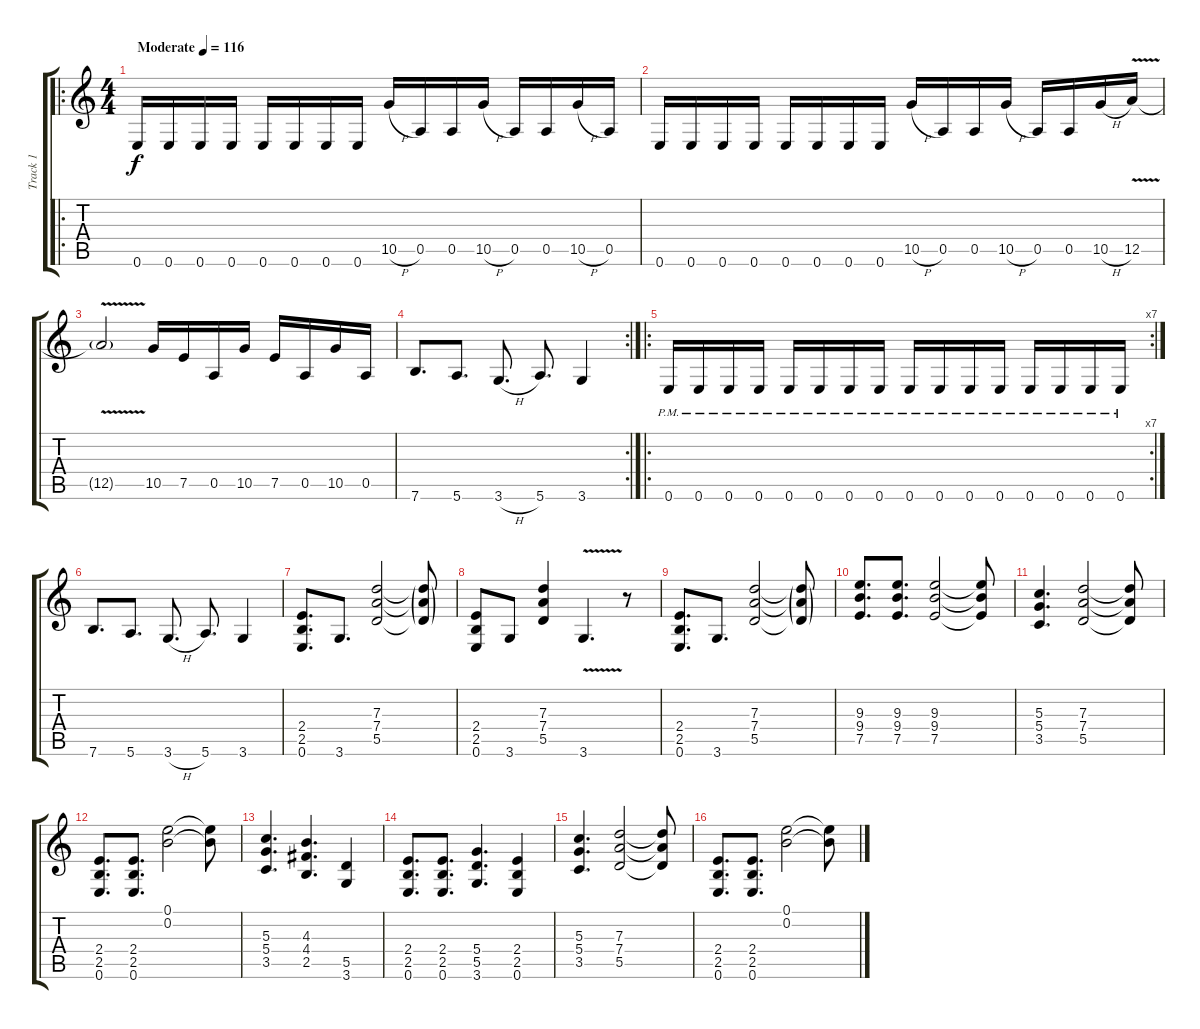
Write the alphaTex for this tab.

\track ("Track 1" "Track 1") {instrument distortionguitar}
\staff {score tabs}
\tuning (E4 B3 G3 D3 A2 E2) {hide}
\ro
\ts (4 4)
\tempo (116 "Moderate")
\clef g2
\ks c
0.6.16{dy f instrument distortionguitar} 0.6.16 0.6.16 0.6.16 0.6.16 0.6.16 0.6.16 0.6.16 10.5{h}.16 0.5.16 0.5.16 10.5{h}.16 0.5.16 0.5.16 10.5{h}.16 0.5.16 |
0.6.16 0.6.16 0.6.16 0.6.16 0.6.16 0.6.16 0.6.16 0.6.16 10.5{h}.16 0.5.16 0.5.16 10.5{h}.16 0.5.16 0.5.16 10.5{h}.16 12.5{v}.16 |
12.5{v g t}.2 10.5.16 7.5.16 0.5.16 10.5.16 7.5.16 0.5.16 10.5.16 0.5.16 |
\rc 2
7.6.8{d} 5.6.8{d} 3.6{h}.8{d} 5.6.8{d} 3.6.4 |
\ro
\rc 7
0.6{pm}.16 0.6{pm}.16 0.6{pm}.16 0.6{pm}.16 0.6{pm}.16 0.6{pm}.16 0.6{pm}.16 0.6{pm}.16 0.6{pm}.16 0.6{pm}.16 0.6{pm}.16 0.6{pm}.16 0.6{pm}.16 0.6{pm}.16 0.6{pm}.16 0.6{pm}.16 |
7.6.8{d} 5.6.8{d} 3.6{h}.8{d} 5.6.8{d} 3.6.4 |
(2.4 2.5 0.6).8{d} 3.6.8{d} (7.3 7.4 5.5).2 (7.3{g t} 7.4{g t} 5.5{g t}).8 |
(2.4 2.5 0.6).8 3.6.8 (7.3 7.4 5.5).4 3.6{v}.4{d} r.8 |
(2.4 2.5 0.6).8{d} 3.6.8{d} (7.3 7.4 5.5).2 (7.3{g t} 7.4{g t} 5.5{g t}).8 |
(9.3 9.4 7.5).8{d} (9.3 9.4 7.5).8{d} (9.3 9.4 7.5).2 (9.3{t} 9.4{t} 7.5{t}).8 |
(5.3 5.4 3.5).4{d} (7.3 7.4 5.5).2 (7.3{t} 7.4{t} 5.5{t}).8 |
(2.4 2.5 0.6).8{d} (2.4 2.5 0.6).8{d} (0.1 0.2).2 (0.1{t} 0.2{t}).8 |
(5.3 5.4 3.5).4{d} (4.3 4.4 2.5).4{d} (5.5 3.6).4 |
(2.4 2.5 0.6).8{d} (2.4 2.5 0.6).8{d} (5.4 5.5 3.6).4{d} (2.4 2.5 0.6).4 |
(5.3 5.4 3.5).4{d} (7.3 7.4 5.5).2 (7.3{t} 7.4{t} 5.5{t}).8 |
(2.4 2.5 0.6).8{d} (2.4 2.5 0.6).8{d} (0.1 0.2).2 (0.1{t} 0.2{t}).8
